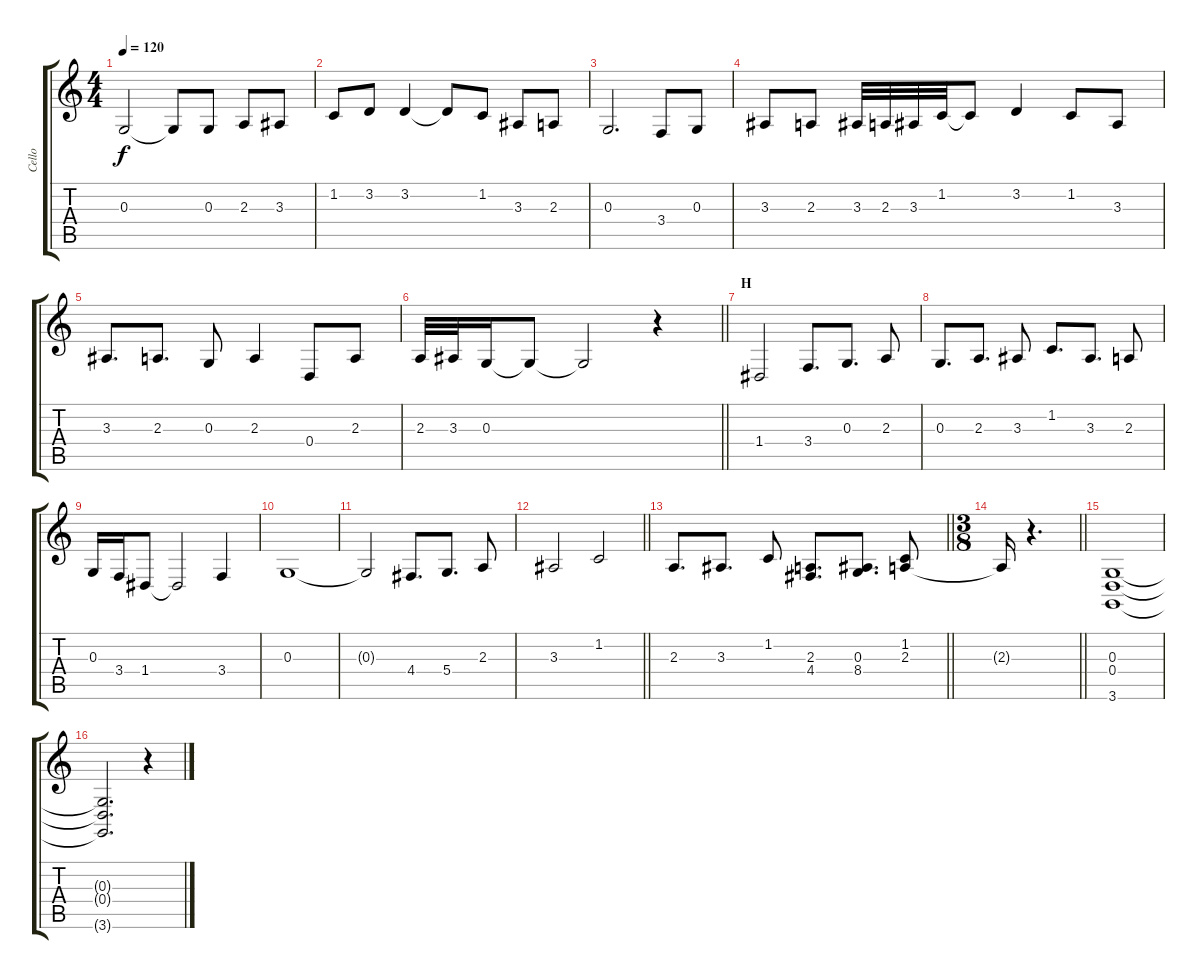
\track ("Cello" "Cello") {instrument stringensemble1}
\staff {score tabs}
\tuning (E4 B3 G3 D3 A2 E2) {hide}
\ts (4 4)
\tempo 120
\clef g2
\ks c
0.3.2{dy f} 0.3{t}.8 0.3.8 2.3.8 3.3.8 |
1.2.8 3.2.8 3.2.4 3.2{t}.8 1.2.8 3.3.8 2.3.8 |
0.3.2{d} 3.4.8 0.3.8 |
3.3.8 2.3.8 3.3.32 2.3.32 3.3.32 1.2.32 1.2{t}.8 3.2.4 1.2.8 3.3.8 |
3.3.8{d} 2.3.8{d} 0.3.8 2.3.4 0.4.8 2.3.8 |
\barLineRight lightlight
2.3.32 3.3.32 0.3.16 0.3{t}.8 0.3{t}.2 r.4 |
\section ("" "H")
1.4.2{volume 14} 3.4.8{d} 0.3.8{d} 2.3.8 |
0.3.8{d} 2.3.8{d} 3.3.8 1.2.8{d} 3.3.8{d} 2.3.8 |
0.3.16 3.4.16 1.4.8 1.4{t}.2 3.4.4 |
0.3.1 |
0.3{t}.2 4.4.8{d} 5.4.8{d} 2.3.8 |
\barLineRight lightlight
3.3.2 1.2.2 |
\barLineRight lightlight
2.3.8{d} 3.3.8{d} 1.2.8 (2.3 4.4).8{d} (0.3 8.4).8{d} (1.2 2.3).8 |
\ts (3 8)
\barLineRight lightlight
2.3{t}.16 r.4{d volume 13} |
(0.3 0.4 3.6).1{volume 15} |
(0.3{t} 0.4{t} 3.6{t}).2{d} r.4
